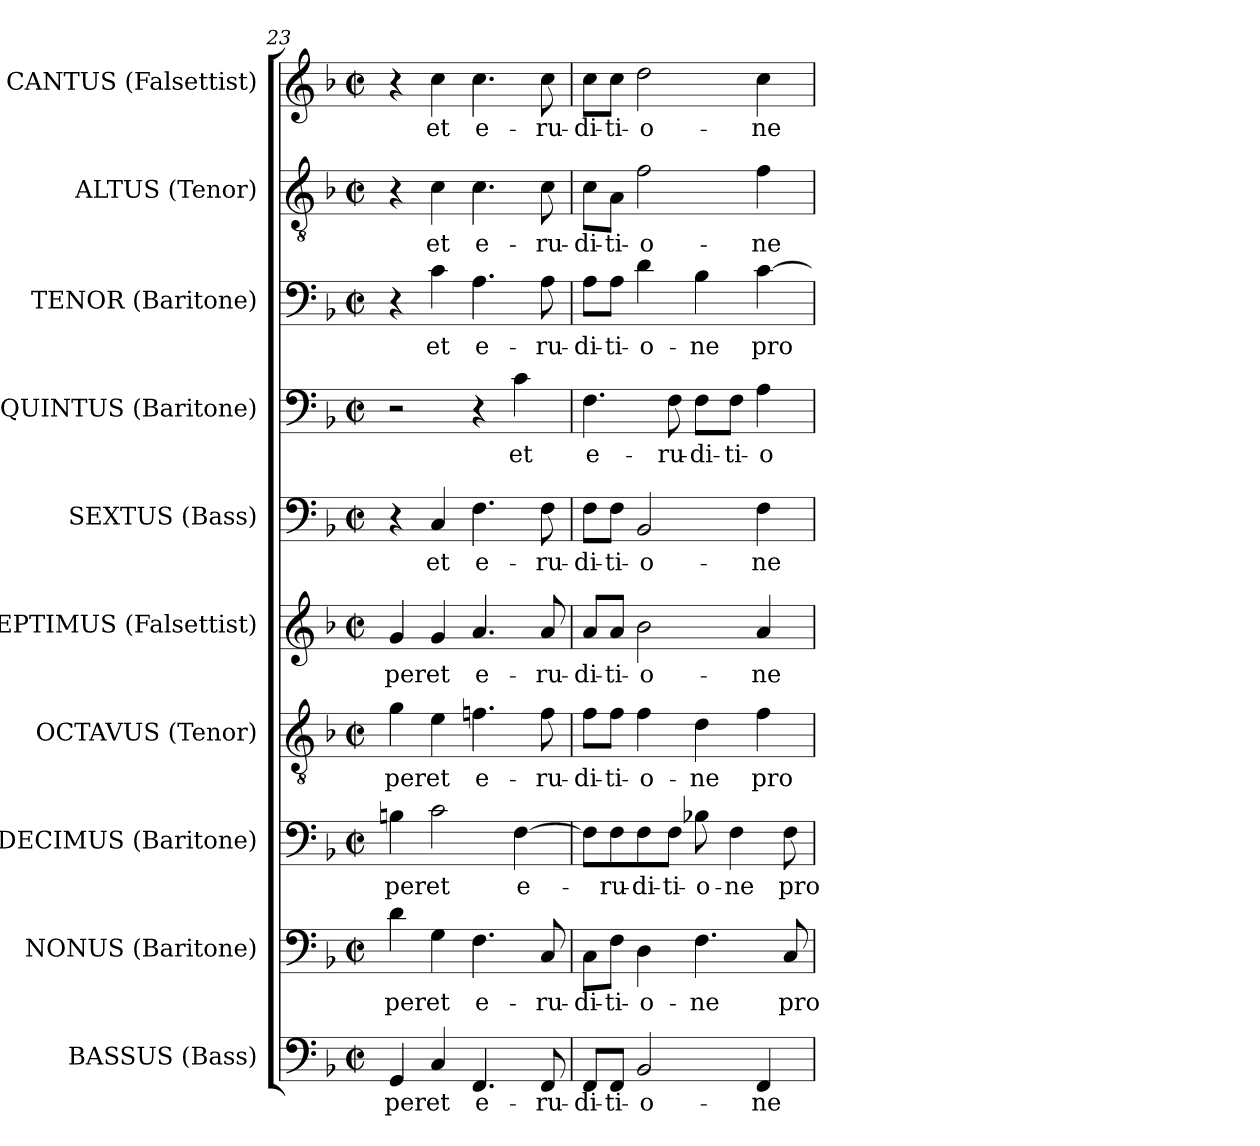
**kern	**text	**kern	**text	**kern	**text	**kern	**text	**kern	**text	**kern	**text	**kern	**text	**kern	**text	**kern	**text	**kern	**text
*part10	*part10	*part9	*part9	*part8	*part8	*part7	*part7	*part6	*part6	*part5	*part5	*part4	*part4	*part3	*part3	*part2	*part2	*part1	*part1
*staff10	*staff10	*staff9	*staff9	*staff8	*staff8	*staff7	*staff7	*staff6	*staff6	*staff5	*staff5	*staff4	*staff4	*staff3	*staff3	*staff2	*staff2	*staff1	*staff1
*I"BASSUS (Bass)	*	*I"NONUS (Baritone)	*	*I"DECIMUS (Baritone)	*	*I"OCTAVUS (Tenor)	*	*I"SEPTIMUS (Falsettist)	*	*I"SEXTUS (Bass)	*	*I"QUINTUS (Baritone)	*	*I"TENOR (Baritone)	*	*I"ALTUS (Tenor)	*	*I"CANTUS (Falsettist)	*
*I'B.	*	*I'Bar.	*	*I'Bar.	*	*I'T.	*	*I'A.	*	*I'B.	*	*I'Bar.	*	*I'Bar.	*	*I'T.	*	*I'A.	*
*clefF4	*	*clefF4	*	*clefF4	*	*clefGv2	*	*clefG2	*	*clefF4	*	*clefF4	*	*clefF4	*	*clefGv2	*	*clefG2	*
*	*	*	*	*	*	*ITrd7c12	*	*	*	*	*	*	*	*	*	*ITrd7c12	*	*	*
*k[b-]	*	*k[b-]	*	*k[b-]	*	*k[b-]	*	*k[b-]	*	*k[b-]	*	*k[b-]	*	*k[b-]	*	*k[b-]	*	*k[b-]	*
*F:	*	*F:	*	*F:	*	*F:	*	*F:	*	*F:	*	*F:	*	*F:	*	*F:	*	*F:	*
*M2/2	*	*M2/2	*	*M2/2	*	*M2/2	*	*M2/2	*	*M2/2	*	*M2/2	*	*M2/2	*	*M2/2	*	*M2/2	*
*met(c|)	*	*met(c|)	*	*met(c|)	*	*met(c|)	*	*met(c|)	*	*met(c|)	*	*met(c|)	*	*met(c|)	*	*met(c|)	*	*met(c|)	*
=23	=23	=23	=23	=23	=23	=23	=23	=23	=23	=23	=23	=23	=23	=23	=23	=23	=23	=23	=23
!	!LO:LY:b:color=#000000	!	!	!	!	!	!	!	!	!	!	!	!	!	!	!	!	!	!
!	!	!	!LO:LY:b:color=#000000	!	!	!	!	!	!	!	!	!	!	!	!	!	!	!	!
!	!	!	!	!	!LO:LY:b:color=#000000	!	!	!	!	!	!	!	!	!	!	!	!	!	!
!	!	!	!	!	!	!	!LO:LY:b:color=#000000	!	!	!	!	!	!	!	!	!	!	!	!
!	!	!	!	!	!	!	!	!	!LO:LY:b:color=#000000	!	!	!	!	!	!	!	!	!	!
4GGi/	-per	4di\	-per	4Bni\	-per	4Gi\	-per	4gi/	-per	4r	.	2r	.	4r	.	4r	.	4r	.
!	!LO:LY:b:color=#000000	!	!	!	!	!	!	!	!	!	!	!	!	!	!	!	!	!	!
!	!	!	!LO:LY:b:color=#000000	!	!	!	!	!	!	!	!	!	!	!	!	!	!	!	!
!	!	!	!	!	!LO:LY:b:color=#000000	!	!	!	!	!	!	!	!	!	!	!	!	!	!
!	!	!	!	!	!	!	!LO:LY:b:color=#000000	!	!	!	!	!	!	!	!	!	!	!	!
!	!	!	!	!	!	!	!	!	!LO:LY:b:color=#000000	!	!	!	!	!	!	!	!	!	!
!	!	!	!	!	!	!	!	!	!	!	!LO:LY:b:color=#000000	!	!	!	!	!	!	!	!
!	!	!	!	!	!	!	!	!	!	!	!	!	!	!	!LO:LY:b:color=#000000	!	!	!	!
!	!	!	!	!	!	!	!	!	!	!	!	!	!	!	!	!	!LO:LY:b:color=#000000	!	!
!	!	!	!	!	!	!	!	!	!	!	!	!	!	!	!	!	!	!	!LO:LY:b:color=#000000
4Ci/	et	4Gi\	et	2ci\	et	4Ei\	et	4gi/	et	4Ci/	et	.	.	4ci\	et	4Ci\	et	4cci\	et
!	!LO:LY:b:color=#000000	!	!	!	!	!	!	!	!	!	!	!	!	!	!	!	!	!	!
!	!	!	!LO:LY:b:color=#000000	!	!	!	!	!	!	!	!	!	!	!	!	!	!	!	!
!	!	!	!	!	!	!	!LO:LY:b:color=#000000	!	!	!	!	!	!	!	!	!	!	!	!
!	!	!	!	!	!	!	!	!	!LO:LY:b:color=#000000	!	!	!	!	!	!	!	!	!	!
!	!	!	!	!	!	!	!	!	!	!	!LO:LY:b:color=#000000	!	!	!	!	!	!	!	!
!	!	!	!	!	!	!	!	!	!	!	!	!	!	!	!LO:LY:b:color=#000000	!	!	!	!
!	!	!	!	!	!	!	!	!	!	!	!	!	!	!	!	!	!LO:LY:b:color=#000000	!	!
!	!	!	!	!	!	!	!	!	!	!	!	!	!	!	!	!	!	!	!LO:LY:b:color=#000000
4.FFi/	e-	4.Fi\	e-	.	.	4.Fni\	e-	4.ai/	e-	4.Fi\	e-	4r	.	4.Ai\	e-	4.Ci\	e-	4.cci\	e-
!	!	!	!	!	!LO:LY:b:color=#000000	!	!	!	!	!	!	!	!	!	!	!	!	!	!
!	!	!	!	!	!	!	!	!	!	!	!	!	!LO:LY:b:color=#000000	!	!	!	!	!	!
.	.	.	.	[4Fi\	e-	.	.	.	.	.	.	4ci\	et	.	.	.	.	.	.
!	!LO:LY:b:color=#000000	!	!	!	!	!	!	!	!	!	!	!	!	!	!	!	!	!	!
!	!	!	!LO:LY:b:color=#000000	!	!	!	!	!	!	!	!	!	!	!	!	!	!	!	!
!	!	!	!	!	!	!	!LO:LY:b:color=#000000	!	!	!	!	!	!	!	!	!	!	!	!
!	!	!	!	!	!	!	!	!	!LO:LY:b:color=#000000	!	!	!	!	!	!	!	!	!	!
!	!	!	!	!	!	!	!	!	!	!	!LO:LY:b:color=#000000	!	!	!	!	!	!	!	!
!	!	!	!	!	!	!	!	!	!	!	!	!	!	!	!LO:LY:b:color=#000000	!	!	!	!
!	!	!	!	!	!	!	!	!	!	!	!	!	!	!	!	!	!LO:LY:b:color=#000000	!	!
!	!	!	!	!	!	!	!	!	!	!	!	!	!	!	!	!	!	!	!LO:LY:b:color=#000000
8FFi/	-ru-	8Ci/	-ru-	.	.	8Fi\	-ru-	8ai/	-ru-	8Fi\	-ru-	.	.	8Ai\	-ru-	8Ci\	-ru-	8cci\	-ru-
=24	=24	=24	=24	=24	=24	=24	=24	=24	=24	=24	=24	=24	=24	=24	=24	=24	=24	=24	=24
!	!LO:LY:b:color=#000000	!	!	!	!	!	!	!	!	!	!	!	!	!	!	!	!	!	!
!	!	!	!LO:LY:b:color=#000000	!	!	!	!	!	!	!	!	!	!	!	!	!	!	!	!
!	!	!	!	!	!	!	!LO:LY:b:color=#000000	!	!	!	!	!	!	!	!	!	!	!	!
!	!	!	!	!	!	!	!	!	!LO:LY:b:color=#000000	!	!	!	!	!	!	!	!	!	!
!	!	!	!	!	!	!	!	!	!	!	!LO:LY:b:color=#000000	!	!	!	!	!	!	!	!
!	!	!	!	!	!	!	!	!	!	!	!	!	!LO:LY:b:color=#000000	!	!	!	!	!	!
!	!	!	!	!	!	!	!	!	!	!	!	!	!	!	!LO:LY:b:color=#000000	!	!	!	!
!	!	!	!	!	!	!	!	!	!	!	!	!	!	!	!	!	!LO:LY:b:color=#000000	!	!
!	!	!	!	!	!	!	!	!	!	!	!	!	!	!	!	!	!	!	!LO:LY:b:color=#000000
8FFi/L	-di-	8Ci\L	-di-	8Fi\L]	.	8Fi\L	-di-	8ai/L	-di-	8Fi\L	-di-	4.Fi\	e-	8Ai\L	-di-	8Ci\L	-di-	8cci\L	-di-
!	!LO:LY:b:color=#000000	!	!	!	!	!	!	!	!	!	!	!	!	!	!	!	!	!	!
!	!	!	!LO:LY:b:color=#000000	!	!	!	!	!	!	!	!	!	!	!	!	!	!	!	!
!	!	!	!	!	!LO:LY:b:color=#000000	!	!	!	!	!	!	!	!	!	!	!	!	!	!
!	!	!	!	!	!	!	!LO:LY:b:color=#000000	!	!	!	!	!	!	!	!	!	!	!	!
!	!	!	!	!	!	!	!	!	!LO:LY:b:color=#000000	!	!	!	!	!	!	!	!	!	!
!	!	!	!	!	!	!	!	!	!	!	!LO:LY:b:color=#000000	!	!	!	!	!	!	!	!
!	!	!	!	!	!	!	!	!	!	!	!	!	!	!	!LO:LY:b:color=#000000	!	!	!	!
!	!	!	!	!	!	!	!	!	!	!	!	!	!	!	!	!	!LO:LY:b:color=#000000	!	!
!	!	!	!	!	!	!	!	!	!	!	!	!	!	!	!	!	!	!	!LO:LY:b:color=#000000
8FFi/J	-ti-	8Fi\J	-ti-	8Fi\	-ru-	8Fi\J	-ti-	8ai/J	-ti-	8Fi\J	-ti-	.	.	8Ai\J	-ti-	8AAi\J	-ti-	8cci\J	-ti-
!	!LO:LY:b:color=#000000	!	!	!	!	!	!	!	!	!	!	!	!	!	!	!	!	!	!
!	!	!	!LO:LY:b:color=#000000	!	!	!	!	!	!	!	!	!	!	!	!	!	!	!	!
!	!	!	!	!	!LO:LY:b:color=#000000	!	!	!	!	!	!	!	!	!	!	!	!	!	!
!	!	!	!	!	!	!	!LO:LY:b:color=#000000	!	!	!	!	!	!	!	!	!	!	!	!
!	!	!	!	!	!	!	!	!	!LO:LY:b:color=#000000	!	!	!	!	!	!	!	!	!	!
!	!	!	!	!	!	!	!	!	!	!	!LO:LY:b:color=#000000	!	!	!	!	!	!	!	!
!	!	!	!	!	!	!	!	!	!	!	!	!	!	!	!LO:LY:b:color=#000000	!	!	!	!
!	!	!	!	!	!	!	!	!	!	!	!	!	!	!	!	!	!LO:LY:b:color=#000000	!	!
!	!	!	!	!	!	!	!	!	!	!	!	!	!	!	!	!	!	!	!LO:LY:b:color=#000000
2BB-i/	-o-	4Di\	-o-	8Fi\	-di-	4Fi\	-o-	2b-i\	-o-	2BB-i/	-o-	.	.	4di\	-o-	2Fi\	-o-	2ddi\	-o-
!	!	!	!	!	!LO:LY:b:color=#000000	!	!	!	!	!	!	!	!	!	!	!	!	!	!
!	!	!	!	!	!	!	!	!	!	!	!	!	!LO:LY:b:color=#000000	!	!	!	!	!	!
.	.	.	.	8Fi\J	-ti-	.	.	.	.	.	.	8Fi\	-ru-	.	.	.	.	.	.
!	!	!	!LO:LY:b:color=#000000	!	!	!	!	!	!	!	!	!	!	!	!	!	!	!	!
!	!	!	!	!	!LO:LY:b:color=#000000	!	!	!	!	!	!	!	!	!	!	!	!	!	!
!	!	!	!	!	!	!	!LO:LY:b:color=#000000	!	!	!	!	!	!	!	!	!	!	!	!
!	!	!	!	!	!	!	!	!	!	!	!	!	!LO:LY:b:color=#000000	!	!	!	!	!	!
!	!	!	!	!	!	!	!	!	!	!	!	!	!	!	!LO:LY:b:color=#000000	!	!	!	!
.	.	4.Fi\	-ne	8B-Xi\	-o-	4Di\	-ne	.	.	.	.	8Fi\L	-di-	4B-i\	-ne	.	.	.	.
!	!	!	!	!	!LO:LY:b:color=#000000	!	!	!	!	!	!	!	!	!	!	!	!	!	!
!	!	!	!	!	!	!	!	!	!	!	!	!	!LO:LY:b:color=#000000	!	!	!	!	!	!
.	.	.	.	4Fi\	-ne	.	.	.	.	.	.	8Fi\J	-ti-	.	.	.	.	.	.
!	!LO:LY:b:color=#000000	!	!	!	!	!	!	!	!	!	!	!	!	!	!	!	!	!	!
!	!	!	!	!	!	!	!LO:LY:b:color=#000000	!	!	!	!	!	!	!	!	!	!	!	!
!	!	!	!	!	!	!	!	!	!LO:LY:b:color=#000000	!	!	!	!	!	!	!	!	!	!
!	!	!	!	!	!	!	!	!	!	!	!LO:LY:b:color=#000000	!	!	!	!	!	!	!	!
!	!	!	!	!	!	!	!	!	!	!	!	!	!LO:LY:b:color=#000000	!	!	!	!	!	!
!	!	!	!	!	!	!	!	!	!	!	!	!	!	!	!LO:LY:b:color=#000000	!	!	!	!
!	!	!	!	!	!	!	!	!	!	!	!	!	!	!	!	!	!LO:LY:b:color=#000000	!	!
!	!	!	!	!	!	!	!	!	!	!	!	!	!	!	!	!	!	!	!LO:LY:b:color=#000000
4FFi/	-ne	.	.	.	.	4Fi\	pro-	4ai/	-ne	4Fi\	-ne	4Ai\	-o-	[4ci\	pro-	4Fi\	-ne	4cci\	-ne
!	!	!	!LO:LY:b:color=#000000	!	!	!	!	!	!	!	!	!	!	!	!	!	!	!	!
!	!	!	!	!	!LO:LY:b:color=#000000	!	!	!	!	!	!	!	!	!	!	!	!	!	!
.	.	8Ci/	pro-	8Fi\	pro-	.	.	.	.	.	.	.	.	.	.	.	.	.	.
=	=	=	=	=	=	=	=	=	=	=	=	=	=	=	=	=	=	=	=
*-	*-	*-	*-	*-	*-	*-	*-	*-	*-	*-	*-	*-	*-	*-	*-	*-	*-	*-	*-
